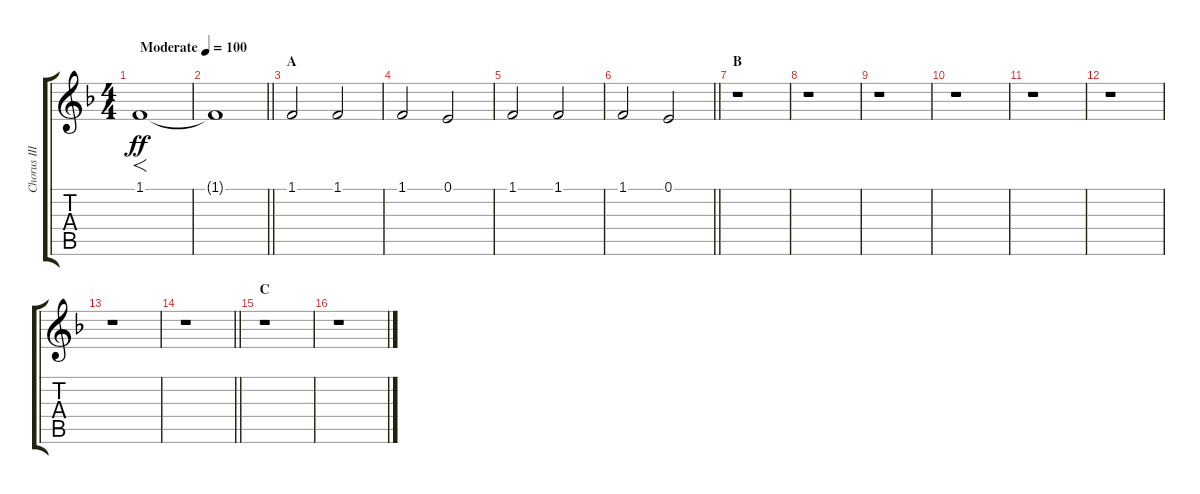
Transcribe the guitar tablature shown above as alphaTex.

\track ("Chorus III" "Chorus III") {instrument voiceoohs}
\staff {score tabs}
\tuning (E4 B3 G3 D3 A2 E2) {hide}
\ts (4 4)
\tempo (100 "Moderate")
\clef g2
\ks f
1.1.1{f dy ff instrument voiceoohs} |
\barLineRight lightlight
1.1{t}.1 |
\section ("" "A")
1.1.2 1.1.2 |
1.1.2 0.1.2 |
1.1.2 1.1.2 |
\barLineRight lightlight
1.1.2 0.1.2 |
\section ("" "B")
r.1 |
r.1 |
r.1 |
r.1 |
r.1 |
r.1 |
r.1 |
\barLineRight lightlight
r.1 |
\section ("" "C")
r.1 |
r.1
